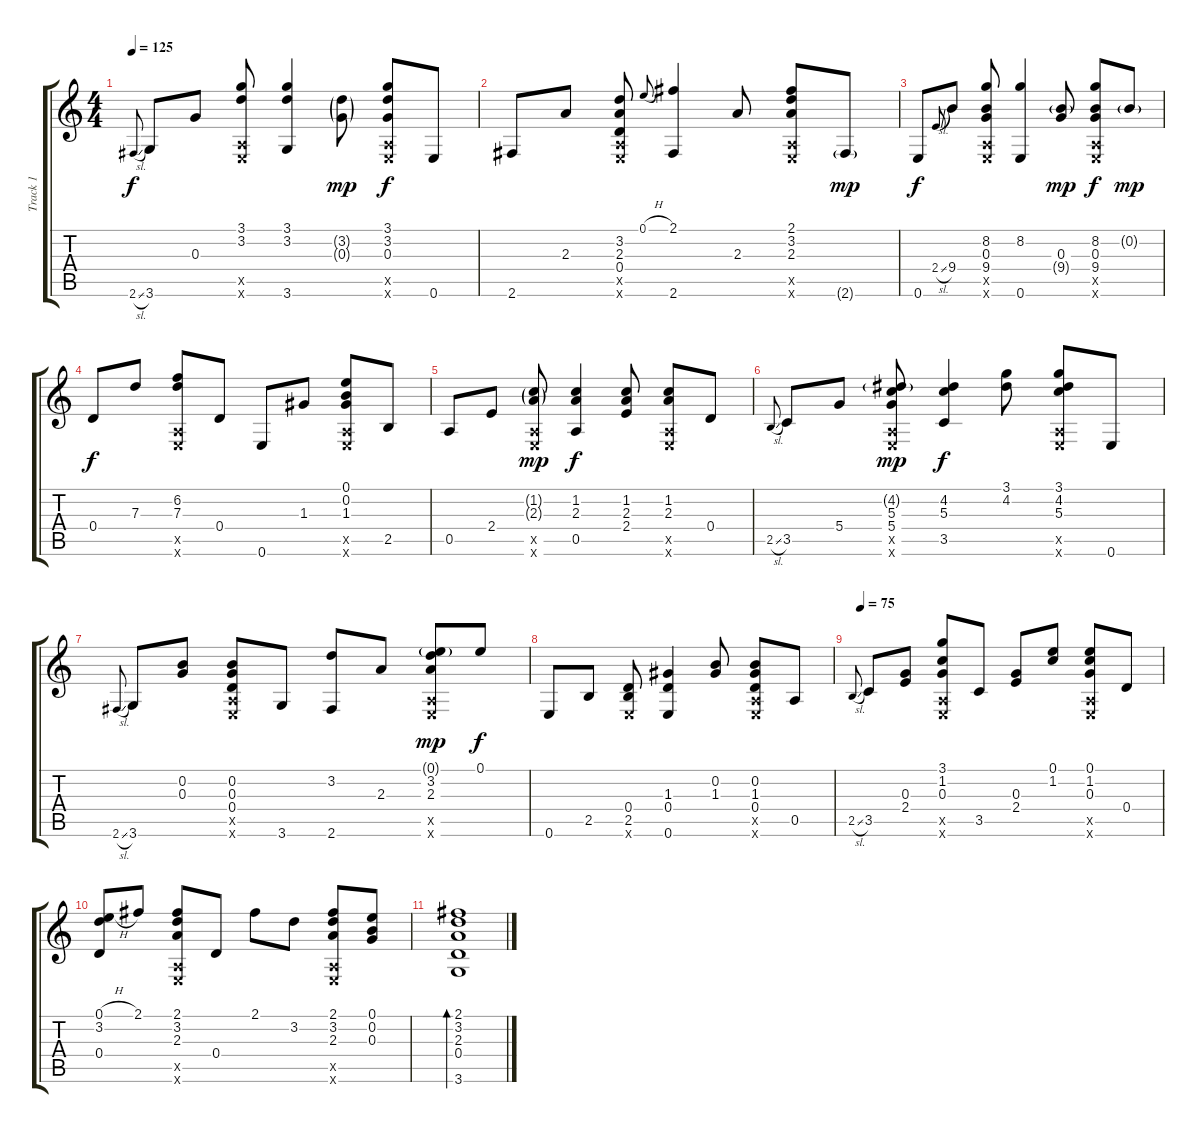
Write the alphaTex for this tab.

\track ("Track 1" "Track 1") {instrument acousticguitarsteel}
\staff {score tabs}
\tuning (E4 B3 G3 D3 A2 E2) {hide}
\ts (4 4)
\tempo 125
\clef g2
\ks c
2.6{sl}.8{gr onbeat dy f} 3.6.8 0.3.8 (3.1 3.2 0.5{x} 0.6{x}).8 (3.1 3.2 3.6).4 (3.2{g} 0.3{g}).8{dy mp} (3.1 3.2 0.3 0.5{x} 0.6{x}).8{dy f} 0.6.8 |
2.6.8 2.3.8 (3.2 2.3 0.4 0.5{x} 0.6{x}).8 0.1{h}.8{gr onbeat} (2.1 2.6).4 2.3.8 (2.1 3.2 2.3 0.5{x} 0.6{x}).8 2.6{g}.8{dy mp} |
0.6.8{dy f} 2.4{sl}.8{gr onbeat} 9.4.8 (8.2 0.3 9.4 0.5{x} 0.6{x}).8 (8.2 0.6).4 (0.3 9.4{g}).8{dy mp} (8.2 0.3 9.4 0.5{x} 0.6{x}).8{dy f} 0.2{g}.8{dy mp} |
0.4.8{dy f} 7.3.8 (6.2 7.3 0.5{x} 0.6{x}).8 0.4.8 0.6.8 1.3.8 (0.1 0.2 1.3 0.5{x} 0.6{x}).8 2.5.8 |
0.5.8 2.4.8 (1.2{g} 2.3{g} 0.5{x} 0.6{x}).8{dy mp} (1.2 2.3 0.5).4{dy f} (1.2 2.3 2.4).8 (1.2 2.3 0.5{x} 0.6{x}).8 0.4.8 |
2.5{sl}.8{gr onbeat} 3.5.8 5.4.8 (4.2{g} 5.3 5.4 0.5{x} 0.6{x}).8{dy mp} (4.2 5.3 3.5).4{dy f} (3.1 4.2).8 (3.1 4.2 5.3 0.5{x} 0.6{x}).8 0.6.8 |
2.6{sl}.8{gr onbeat} 3.6.8 (0.2 0.3).8 (0.2 0.3 0.4 0.5{x} 0.6{x}).8 3.6.8 (3.2 2.6).8 2.3.8 (0.1{g} 3.2 2.3 0.5{x} 0.6{x}).8{dy mp} 0.1.8{dy f} |
0.6.8 2.5.8 (0.4 2.5 0.6{x}).8 (1.3 0.4 0.6).4 (0.2 1.3).8 (0.2 1.3 0.4 0.5{x} 0.6{x}).8 0.5.8 |
\tempo (75 0.03125)
2.5{sl}.8{gr onbeat} 3.5.8 (0.3 2.4).8 (3.1 1.2 0.3 0.5{x} 0.6{x}).8 3.5.8 (0.3 2.4).8 (0.1 1.2).8 (0.1 1.2 0.3 0.5{x} 0.6{x}).8 0.4.8 |
(0.1{h} 3.2 0.4).8 2.1.8 (2.1 3.2 2.3 0.5{x} 0.6{x}).8 0.4.8 2.1.8 3.2.8 (2.1 3.2 2.3 0.5{x} 0.6{x}).8 (0.1 0.2 0.3).8 |
(2.1 3.2 2.3 0.4 3.6).1{bd 480}
